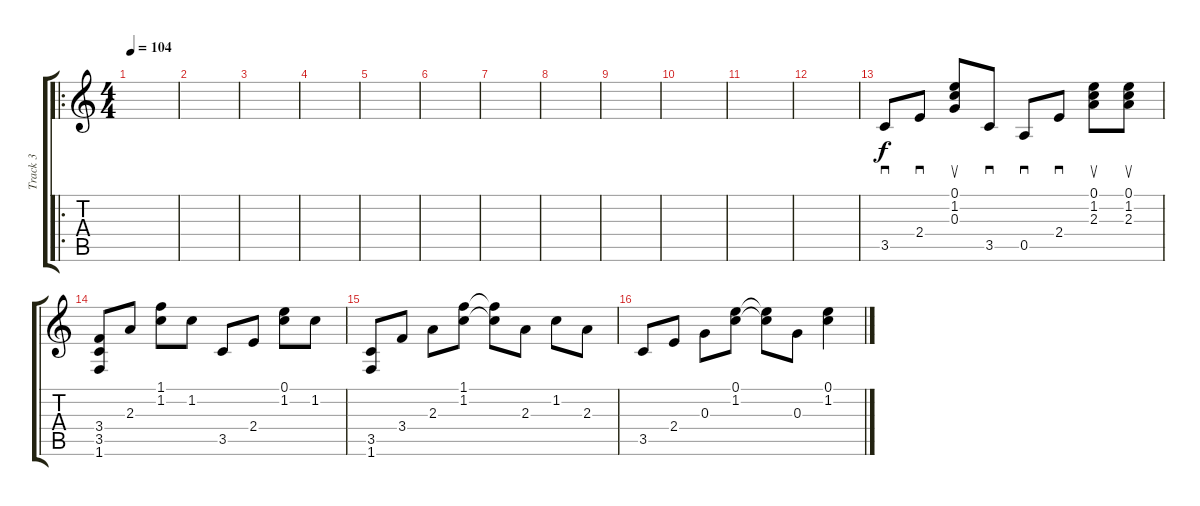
\track ("Track 3" "Track 3") {instrument overdrivenguitar}
\staff {score tabs}
\tuning (E4 B3 G3 D3 A2 E2) {hide}
\ro
\ts (4 4)
\tempo 104
\clef g2
\ks c
|
|
|
|
|
|
|
|
|
|
|
|
3.5.8{sd volume 9} 2.4.8{sd} (0.1 1.2 0.3).8{su} 3.5.8{sd} 0.5.8{sd} 2.4.8{sd} (0.1 1.2 2.3).8{su} (0.1 1.2 2.3).8{su} |
(3.4 3.5 1.6).8 2.3.8 (1.1 1.2).8 1.2.8 3.5.8 2.4.8 (0.1 1.2).8 1.2.8 |
(3.5 1.6).8 3.4.8 2.3.8 (1.1 1.2).8 (1.1{t} 1.2{t}).8 2.3.8 1.2.8 2.3.8 |
3.5.8 2.4.8 0.3.8 (0.1 1.2).8 (0.1{t} 1.2{t}).8 0.3.8 (0.1 1.2).4
